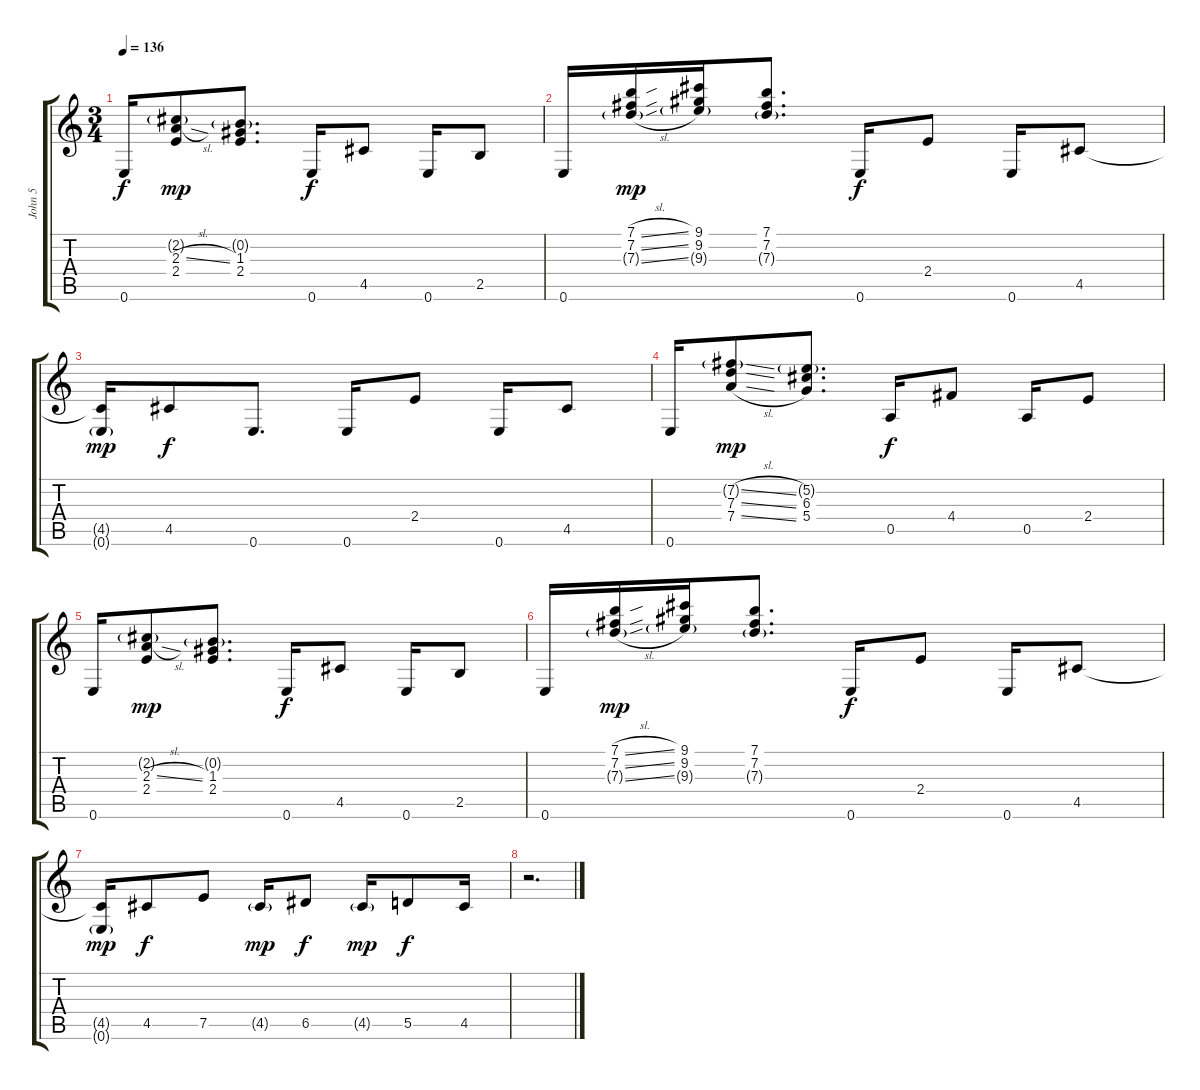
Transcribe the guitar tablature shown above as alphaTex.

\track ("John 5" "John 5") {instrument electricguitarjazz}
\staff {score tabs}
\tuning (E4 B3 G3 D3 A2 E2) {hide}
\ts (3 4)
\tempo 136
\clef g2
\ks c
0.6.16{dy f} (2.2{g} 2.3{sl} 2.4).8{dy mp} (0.2{g} 1.3 2.4).8{d} 0.6.16{dy f} 4.5.8 0.6.16 2.5.8 |
0.6.16 (7.1{sl} 7.2{sl} 7.3{sl g}).16{dy mp} (9.1 9.2 9.3{g}).16 (7.1 7.2 7.3{g}).8{d} 0.6.16{dy f} 2.4.8 0.6.16 4.5.8 |
(4.5{t} 0.6{g}).16{dy mp} 4.5.8{dy f} 0.6.8{d} 0.6.16 2.4.8 0.6.16 4.5.8 |
0.6.16 (7.2{sl g} 7.3{sl} 7.4{sl}).8{dy mp} (5.2{g} 6.3 5.4).8{d} 0.5.16{dy f} 4.4.8 0.5.16 2.4.8 |
0.6.16 (2.2{g} 2.3{sl} 2.4).8{dy mp} (0.2{g} 1.3 2.4).8{d} 0.6.16{dy f} 4.5.8 0.6.16 2.5.8 |
0.6.16 (7.1{sl} 7.2{sl} 7.3{sl g}).16{dy mp} (9.1 9.2 9.3{g}).16 (7.1 7.2 7.3{g}).8{d} 0.6.16{dy f} 2.4.8 0.6.16 4.5.8 |
(4.5{t} 0.6{g}).16{dy mp} 4.5.8{dy f} 7.5.8 4.5{g}.16{dy mp} 6.5.8{dy f} 4.5{g}.16{dy mp} 5.5.8{dy f} 4.5.16 |
r.2{d}
